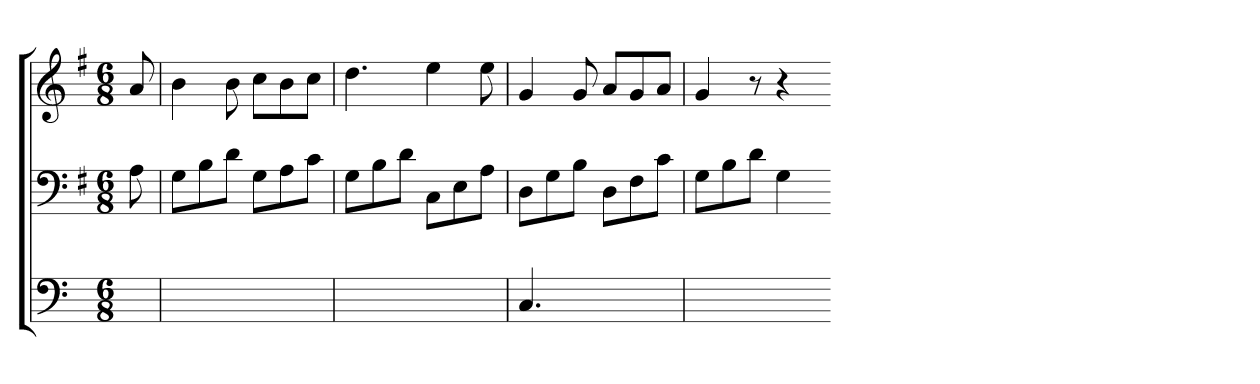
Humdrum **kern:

**kern	**kern	**kern
*part3	*part2	*part1
*staff3	*staff2	*staff1
*	*clefF4	*clefG2
*	*k[f#]	*k[f#]
*	*G:	*G:
*M6/8	*M6/8	*M6/8
=	=	=
8ryy	8A	8a
=	=	=
2.ryy	8GL	4b
.	8B	.
.	8dJ	8b
.	8GL	8ccL
.	8A	8b
.	8cJ	8ccJ
=	=	=
2.ryy	8GL	4.dd
.	8B	.
.	8dJ	.
.	8CL	4ee
.	8E	.
.	8AJ	8ee
=	=	=
4.C	8DL	4g
.	8G	.
.	8BJ	8g
4.ryy	8DL	8aL
.	8F#	8g
.	8cJ	8aJ
=	=	=
2ryy	8GL	4g
.	8B	.
.	8dJ	8r
.	4G	4r
8ryy	.	.
=-	=-	=-
*-	*-	*-
